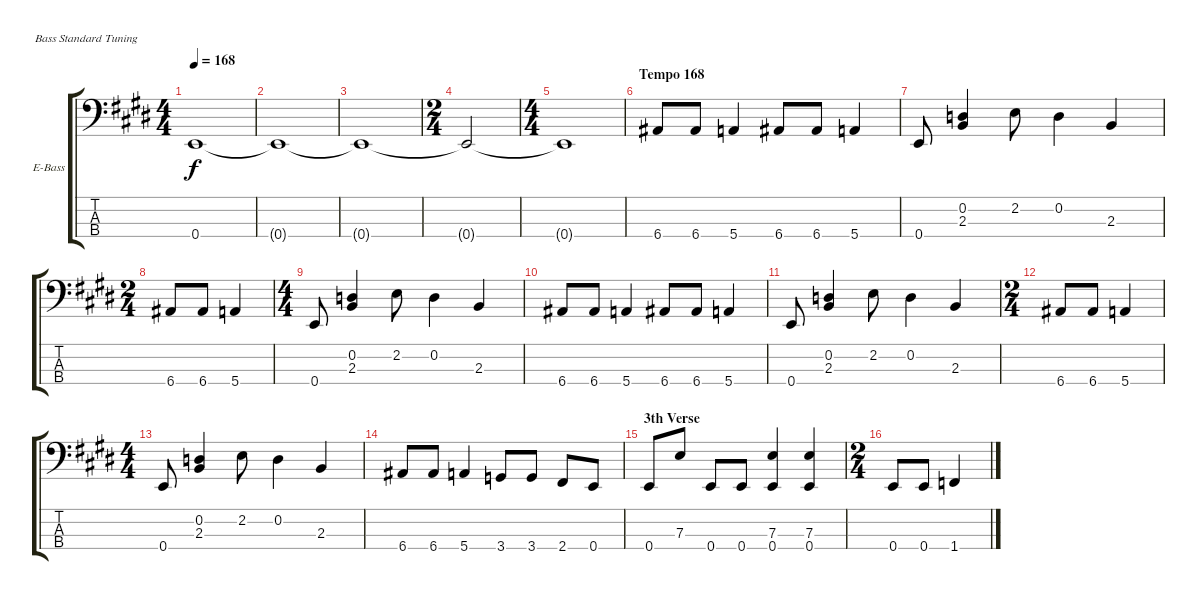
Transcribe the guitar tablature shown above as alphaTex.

\bracketExtendMode groupsimilarinstruments
\firstSystemTrackNameOrientation horizontal
\otherSystemsTrackNameOrientation horizontal
\track ("Bass" "E-Bass") {instrument electricbasspick}
\staff {score tabs}
\tuning (G2 D2 A1 E1)
\ts (4 4)
\tempo 168
\clef f4
\scale
1.07818
\ks e
0.4{t}.1{dy f} |
\scale
0.921816 0.4{t}.1 |
\scale
1.07818 0.4{t}.1 |
\ts (2 4)
\scale
0.921816 0.4{t}.2 |
\ts (4 4)
\scale
1.10845 0.4{t}.1 |
\section ("" "Tempo 168")
\scale
0.891551 6.4.8 6.4.8 5.4.4 6.4.8 6.4.8 5.4.4 |
\scale
1.07818 0.4.8 (0.2 2.3).4 2.2.8 0.2.4 2.3.4 |
\ts (2 4)
\scale
0.921816 6.4.8 6.4.8 5.4.4 |
\ts (4 4)
\scale
1.10845 0.4.8 (0.2 2.3).4 2.2.8 0.2.4 2.3.4 |
\scale
0.891551 6.4.8 6.4.8 5.4.4 6.4.8 6.4.8 5.4.4 |
\scale
1.07818 0.4.8 (0.2 2.3).4 2.2.8 0.2.4 2.3.4 |
\ts (2 4)
\scale
0.921816 6.4.8 6.4.8 5.4.4 |
\ts (4 4)
\scale
1.10845 0.4.8 (0.2 2.3).4 2.2.8 0.2.4 2.3.4 |
\scale
0.891551 6.4.8 6.4.8 5.4.4 3.4.8 3.4.8 2.4.8 0.4.8 |
\section ("" "3th Verse")
\scale
1.07818 0.4.8 7.3.8 0.4.8 0.4.8 (7.3 0.4).4 (7.3 0.4).4 |
\ts (2 4)
\scale
0.921816 0.4.8 0.4.8 1.4.4
